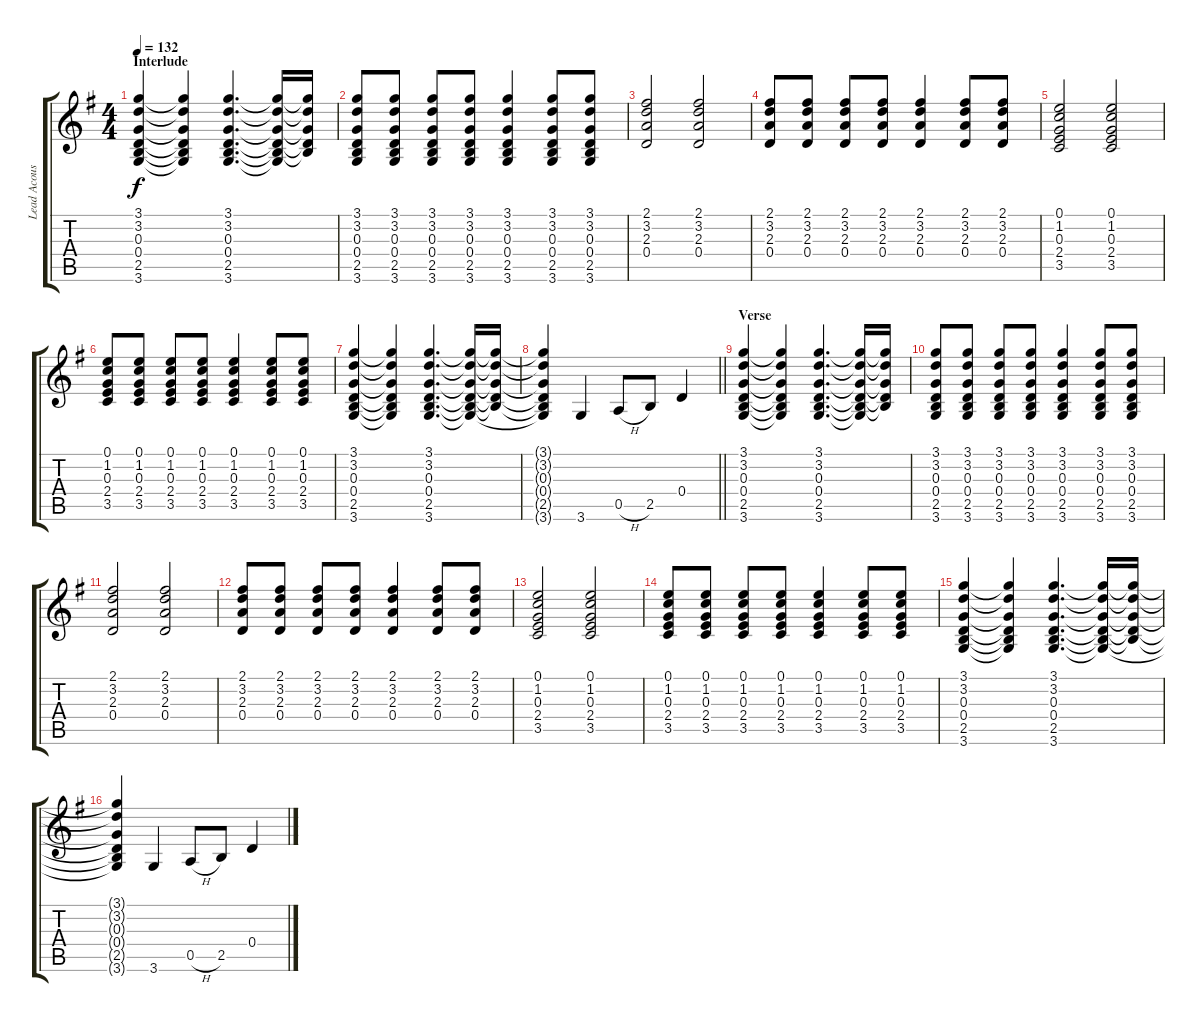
\track ("Lead Acoustic" "Lead Acous") {instrument acousticguitarnylon}
\staff {score tabs}
\tuning (E4 B3 G3 D3 A2 E2) {hide}
\ts (4 4)
\section ("" "Interlude")
\tempo 132
\clef g2
\ks g
(3.1 3.2 0.3 0.4 2.5 3.6).4{dy f} (3.1{t} 3.2{t} 0.3{t} 0.4{t} 2.5{t} 3.6{t}).4 (3.1 3.2 0.3 0.4 2.5 3.6).4{d} (3.1{t} 3.2{t} 0.3{t} 0.4{t} 2.5{t} 3.6{t}).16 (3.1{t} 3.2{t} 0.3{t} 0.4{t} 2.5{t}).16 |
(3.1 3.2 0.3 0.4 2.5 3.6).8 (3.1 3.2 0.3 0.4 2.5 3.6).8 (3.1 3.2 0.3 0.4 2.5 3.6).8 (3.1 3.2 0.3 0.4 2.5 3.6).8 (3.1 3.2 0.3 0.4 2.5 3.6).4 (3.1 3.2 0.3 0.4 2.5 3.6).8 (3.1 3.2 0.3 0.4 2.5 3.6).8 |
(2.1 3.2 2.3 0.4).2 (2.1 3.2 2.3 0.4).2 |
(2.1 3.2 2.3 0.4).8 (2.1 3.2 2.3 0.4).8 (2.1 3.2 2.3 0.4).8 (2.1 3.2 2.3 0.4).8 (2.1 3.2 2.3 0.4).4 (2.1 3.2 2.3 0.4).8 (2.1 3.2 2.3 0.4).8 |
(0.1 1.2 0.3 2.4 3.5).2 (0.1 1.2 0.3 2.4 3.5).2 |
(0.1 1.2 0.3 2.4 3.5).8 (0.1 1.2 0.3 2.4 3.5).8 (0.1 1.2 0.3 2.4 3.5).8 (0.1 1.2 0.3 2.4 3.5).8 (0.1 1.2 0.3 2.4 3.5).4 (0.1 1.2 0.3 2.4 3.5).8 (0.1 1.2 0.3 2.4 3.5).8 |
(3.1 3.2 0.3 0.4 2.5 3.6).4 (3.1{t} 3.2{t} 0.3{t} 0.4{t} 2.5{t} 3.6{t}).4 (3.1 3.2 0.3 0.4 2.5 3.6).4{d} (3.1{t} 3.2{t} 0.3{t} 0.4{t} 2.5{t} 3.6{t}).16 (3.1{t} 3.2{t} 0.3{t} 0.4{t} 2.5{t}).16 |
\barLineRight lightlight
(3.1{t} 3.2{t} 0.3{t} 0.4{t} 2.5{t} 3.6{t}).4 3.6.4 0.5{h}.8 2.5.8 0.4.4 |
\section ("" "Verse")
(3.1 3.2 0.3 0.4 2.5 3.6).4 (3.1{t} 3.2{t} 0.3{t} 0.4{t} 2.5{t} 3.6{t}).4 (3.1 3.2 0.3 0.4 2.5 3.6).4{d} (3.1{t} 3.2{t} 0.3{t} 0.4{t} 2.5{t} 3.6{t}).16 (3.1{t} 3.2{t} 0.3{t} 0.4{t} 2.5{t}).16 |
(3.1 3.2 0.3 0.4 2.5 3.6).8 (3.1 3.2 0.3 0.4 2.5 3.6).8 (3.1 3.2 0.3 0.4 2.5 3.6).8 (3.1 3.2 0.3 0.4 2.5 3.6).8 (3.1 3.2 0.3 0.4 2.5 3.6).4 (3.1 3.2 0.3 0.4 2.5 3.6).8 (3.1 3.2 0.3 0.4 2.5 3.6).8 |
(2.1 3.2 2.3 0.4).2 (2.1 3.2 2.3 0.4).2 |
(2.1 3.2 2.3 0.4).8 (2.1 3.2 2.3 0.4).8 (2.1 3.2 2.3 0.4).8 (2.1 3.2 2.3 0.4).8 (2.1 3.2 2.3 0.4).4 (2.1 3.2 2.3 0.4).8 (2.1 3.2 2.3 0.4).8 |
(0.1 1.2 0.3 2.4 3.5).2 (0.1 1.2 0.3 2.4 3.5).2 |
(0.1 1.2 0.3 2.4 3.5).8 (0.1 1.2 0.3 2.4 3.5).8 (0.1 1.2 0.3 2.4 3.5).8 (0.1 1.2 0.3 2.4 3.5).8 (0.1 1.2 0.3 2.4 3.5).4 (0.1 1.2 0.3 2.4 3.5).8 (0.1 1.2 0.3 2.4 3.5).8 |
(3.1 3.2 0.3 0.4 2.5 3.6).4 (3.1{t} 3.2{t} 0.3{t} 0.4{t} 2.5{t} 3.6{t}).4 (3.1 3.2 0.3 0.4 2.5 3.6).4{d} (3.1{t} 3.2{t} 0.3{t} 0.4{t} 2.5{t} 3.6{t}).16 (3.1{t} 3.2{t} 0.3{t} 0.4{t} 2.5{t}).16 |
(3.1{t} 3.2{t} 0.3{t} 0.4{t} 2.5{t} 3.6{t}).4 3.6.4 0.5{h}.8 2.5.8 0.4.4
